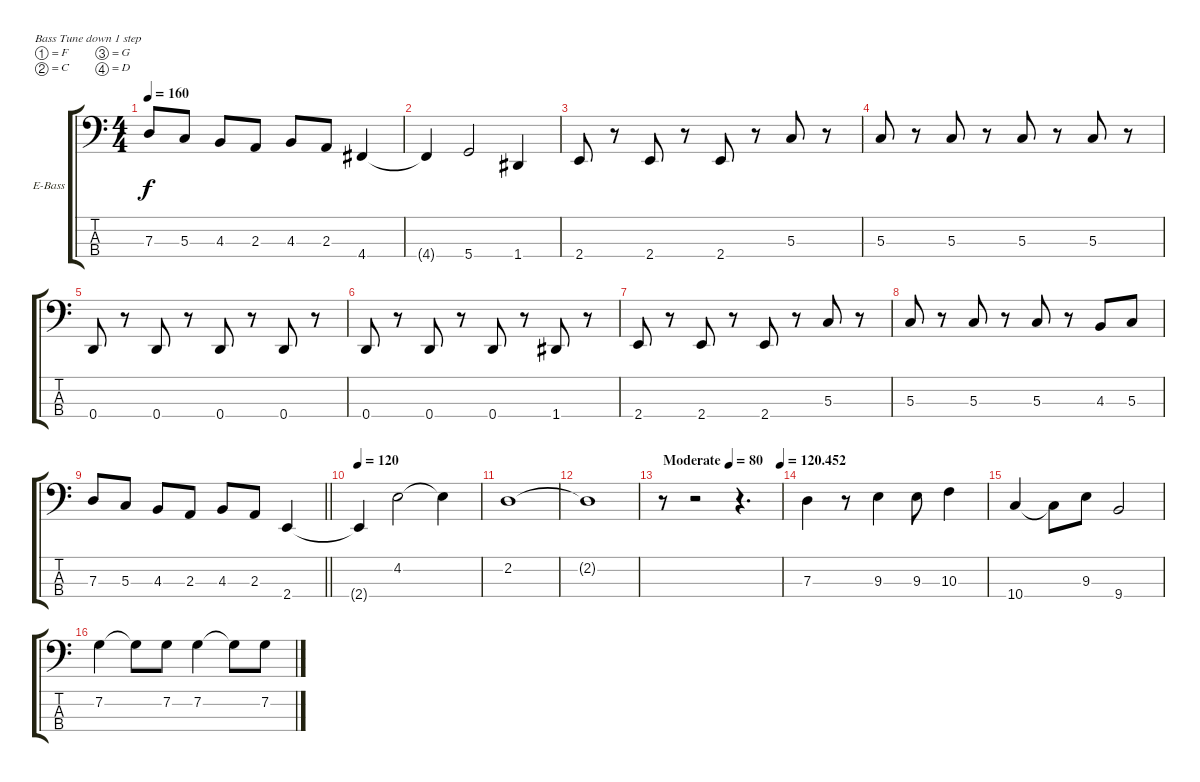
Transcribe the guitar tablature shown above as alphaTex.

\bracketExtendMode groupsimilarinstruments
\firstSystemTrackNameOrientation horizontal
\otherSystemsTrackNameOrientation horizontal
\track ("Bass" "E-Bass") {instrument electricbasspick}
\staff {score tabs}
\tuning (F2 C2 G1 D1)
\ts (4 4)
\tempo 160
\clef f4
\ks c
7.3.8{dy f} 5.3.8 4.3.8 2.3.8 4.3.8 2.3.8 4.4.4 |
4.4{t}.4 5.4.2 1.4.4 |
2.4.8 r.8 2.4.8 r.8 2.4.8 r.8 5.3.8 r.8 |
5.3.8 r.8 5.3.8 r.8 5.3.8 r.8 5.3.8 r.8 |
0.4.8 r.8 0.4.8 r.8 0.4.8 r.8 0.4.8 r.8 |
0.4.8 r.8 0.4.8 r.8 0.4.8 r.8 1.4.8 r.8 |
2.4.8 r.8 2.4.8 r.8 2.4.8 r.8 5.3.8 r.8 |
5.3.8 r.8 5.3.8 r.8 5.3.8 r.8 4.3.8 5.3.8 |
\barLineRight lightlight
7.3.8 5.3.8 4.3.8 2.3.8 4.3.8 2.3.8 2.4.4 |
\tempo 120
2.4{t}.4 4.2.2 4.2{t}.4 |
2.2.1 |
2.2{t}.1 |
\tempo (80 "Moderate")
\tempo (120.452 0.99375)
r.8 r.2 r.4{d} |
7.3.4 r.8 9.3.4 9.3.8 10.3.4 |
10.4.4 10.4{t}.8 9.3.8 9.4.2 |
7.2.4 7.2{t}.8 7.2.8 7.2.4 7.2{t}.8 7.2.8
